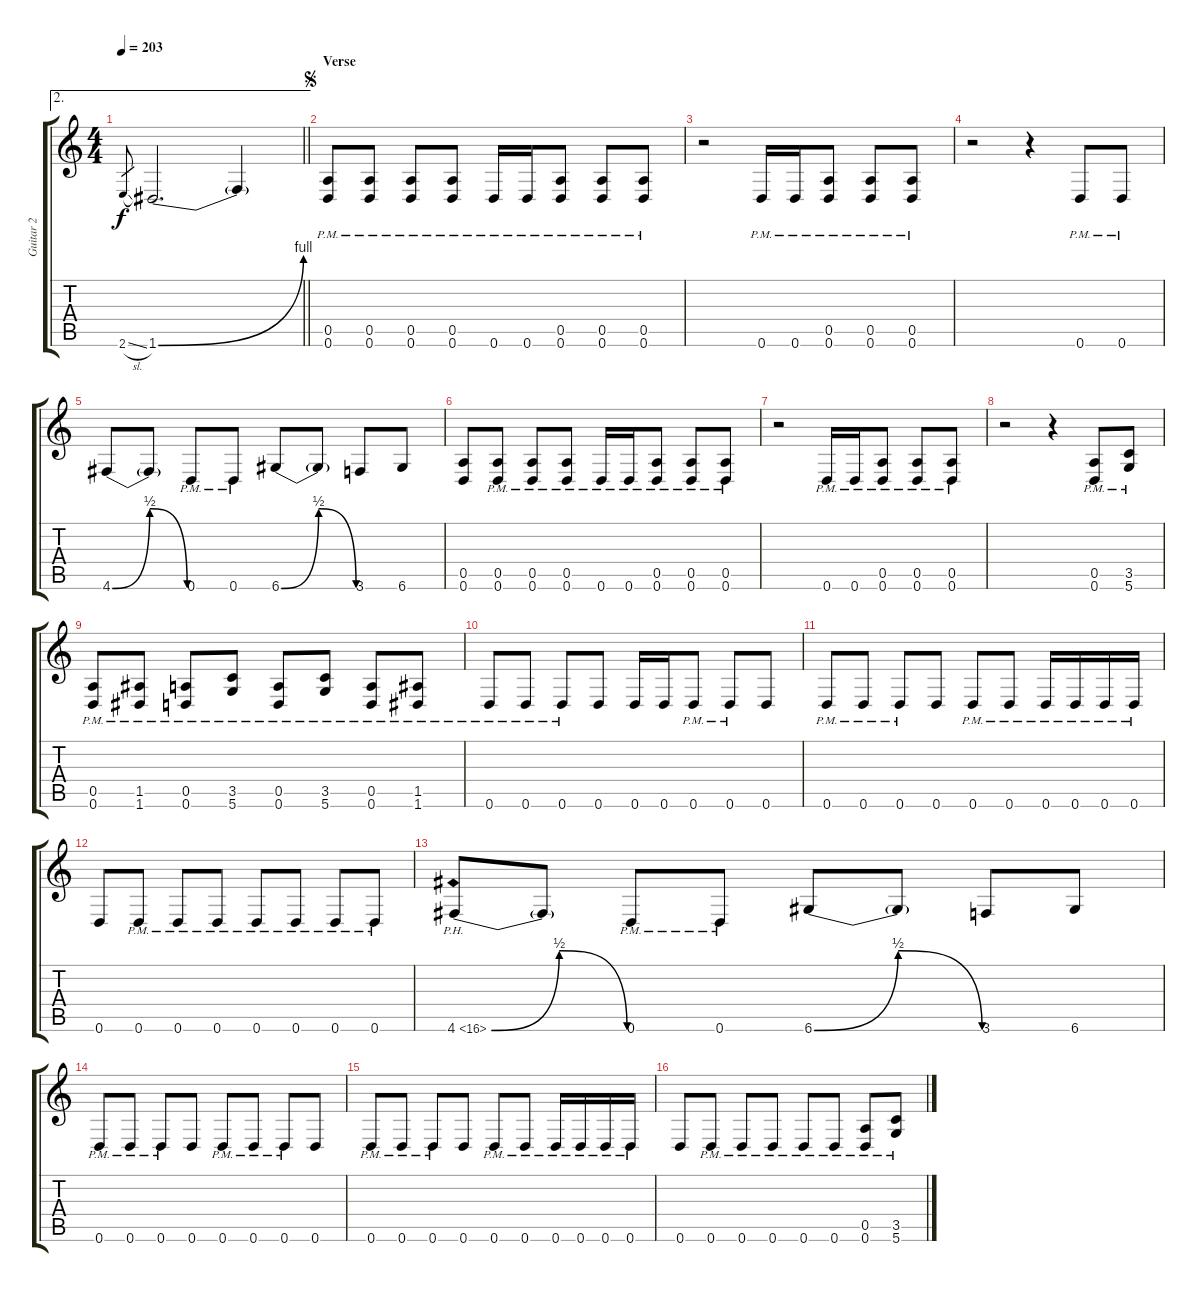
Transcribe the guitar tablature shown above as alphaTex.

\track ("Guitar 2" "Guitar 2") {instrument distortionguitar}
\staff {score tabs}
\tuning (E4 B3 G3 D3 A2 D2) {hide}
\ae 2
\ts (4 4)
\tempo 203
\clef g2
\barLineRight lightlight
\ks c
2.6{sl}.8{gr dy f} 1.6{be (bend 0 0 60 4)}.2{d} 1.6{t}.4 |
\section ("" "Verse")
\jump segno
(0.5{pm} 0.6{pm}).8 (0.5{pm} 0.6{pm}).8 (0.5{pm} 0.6{pm}).8 (0.5{pm} 0.6{pm}).8 0.6{pm}.16 0.6{pm}.16 (0.5{pm} 0.6{pm}).8 (0.5{pm} 0.6{pm}).8 (0.5{pm} 0.6{pm}).8 |
r.2 0.6{pm}.16 0.6{pm}.16 (0.5{pm} 0.6{pm}).8 (0.5{pm} 0.6{pm}).8 (0.5{pm} 0.6{pm}).8 |
r.2 r.4 0.6{pm}.8 0.6{pm}.8 |
4.6{be (bendrelease 0 0 15 2 15 2 60 0)}.8 4.6{t}.8 0.6{pm}.8 0.6{pm}.8 6.6{be (bendrelease 0 0 15 2 15 2 60 0)}.8 6.6{t}.8 3.6.8 6.6.8 |
(0.5 0.6).8 (0.5{pm} 0.6{pm}).8 (0.5{pm} 0.6{pm}).8 (0.5{pm} 0.6{pm}).8 0.6{pm}.16 0.6{pm}.16 (0.5{pm} 0.6{pm}).8 (0.5{pm} 0.6{pm}).8 (0.5{pm} 0.6{pm}).8 |
r.2 0.6{pm}.16 0.6{pm}.16 (0.5{pm} 0.6{pm}).8 (0.5{pm} 0.6{pm}).8 (0.5{pm} 0.6{pm}).8 |
r.2 r.4 (0.5{pm} 0.6{pm}).8 (3.5{pm} 5.6{pm}).8 |
(0.5{pm} 0.6{pm}).8 (1.5{pm} 1.6{pm}).8 (0.5{pm} 0.6{pm}).8 (3.5{pm} 5.6{pm}).8 (0.5{pm} 0.6{pm}).8 (3.5{pm} 5.6{pm}).8 (0.5{pm} 0.6{pm}).8 (1.5{pm} 1.6{pm}).8 |
0.6{pm}.8 0.6{pm}.8 0.6{pm}.8 0.6.8 0.6.16 0.6.16 0.6{pm}.8 0.6{pm}.8 0.6.8 |
0.6{pm}.8 0.6{pm}.8 0.6{pm}.8 0.6.8 0.6{pm}.8 0.6{pm}.8 0.6{pm}.16 0.6{pm}.16 0.6{pm}.16 0.6{pm}.16 |
0.6.8 0.6{pm}.8 0.6{pm}.8 0.6{pm}.8 0.6{pm}.8 0.6{pm}.8 0.6{pm}.8 0.6{pm}.8 |
4.6{be (bendrelease 0 0 15 2 15 2 60 0) ph 12}.8 4.6{t}.8 0.6{pm}.8 0.6{pm}.8 6.6{be (bendrelease 0 0 15 2 15 2 60 0)}.8 6.6{t}.8 3.6.8 6.6.8 |
0.6{pm}.8 0.6{pm}.8 0.6{pm}.8 0.6.8 0.6{pm}.8 0.6{pm}.8 0.6{pm}.8 0.6.8 |
0.6{pm}.8 0.6{pm}.8 0.6{pm}.8 0.6.8 0.6{pm}.8 0.6{pm}.8 0.6{pm}.16 0.6{pm}.16 0.6{pm}.16 0.6{pm}.16 |
0.6.8 0.6{pm}.8 0.6{pm}.8 0.6{pm}.8 0.6{pm}.8 0.6{pm}.8 (0.5{pm} 0.6{pm}).8 (3.5{pm} 5.6{pm}).8
